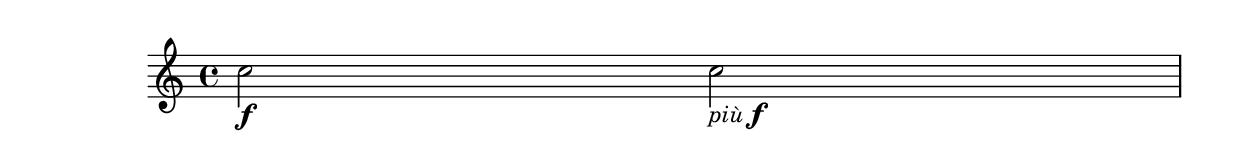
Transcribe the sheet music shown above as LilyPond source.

%% Do not edit this file; it is automatically
%% generated from LSR http://lsr.dsi.unimi.it
%% This file is in the public domain.
\version "2.13.10"

\header {
  lsrtags = "expressive-marks, text"

%% Translation of GIT committish: b2d4318d6c53df8469dfa4da09b27c15a374d0ca
  texidoces = "
Ciertas indicaciones dinámicas pueden llevar textos (como \"più
forte\" o \"piano subito\"). Se pueden producir usando un
bloque @code{\\markup}.

"
  doctitlees = "Combinar indicaciones dinámicas con marcados textuales"

  texidoc = "
Some dynamics may involve text indications (such as @qq{più forte} or
@qq{piano subito}). These can be produced using a @code{\\markup}
block.

"
  doctitle = "Combining dynamics with markup texts"
} % begin verbatim

piuF = \markup { \italic più \dynamic f }
\layout { ragged-right = ##f }
\relative c'' {
  c2\f c-\piuF
}


